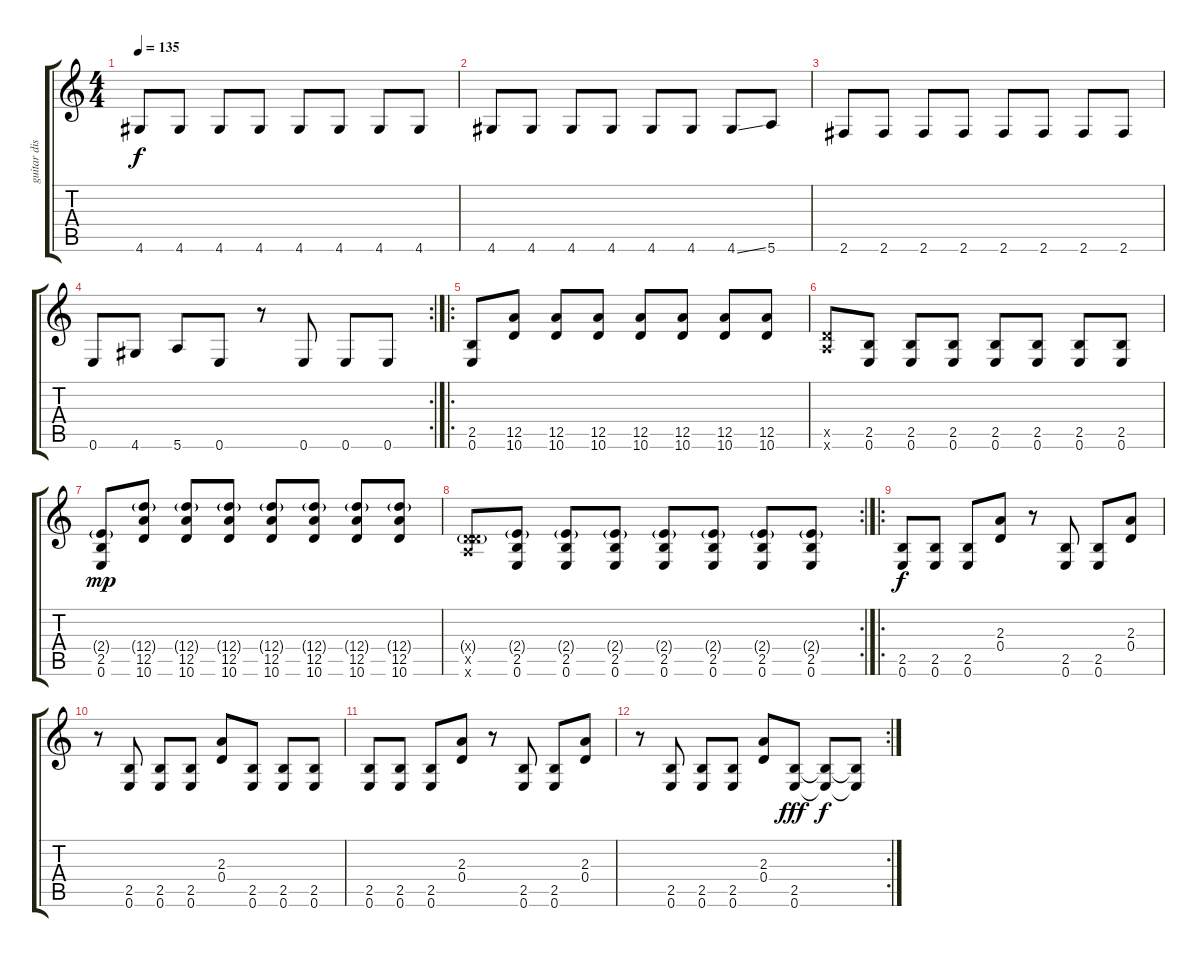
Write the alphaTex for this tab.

\track ("guitar dist." "guitar dis") {instrument distortionguitar}
\staff {score tabs}
\tuning (E4 B3 G3 D3 A2 E2) {hide}
\ts (4 4)
\tempo 135
\clef g2
\ks c
4.6.8{dy f volume 14 balance 8 instrument distortionguitar} 4.6.8 4.6.8 4.6.8 4.6.8 4.6.8 4.6.8 4.6.8 |
4.6.8 4.6.8 4.6.8 4.6.8 4.6.8 4.6.8 4.6{ss}.8 5.6.8 |
2.6.8 2.6.8 2.6.8 2.6.8 2.6.8 2.6.8 2.6.8 2.6.8 |
\rc 2
0.6.8 4.6.8 5.6.8 0.6.8 r.8 0.6.8 0.6.8 0.6.8 |
\ro
(2.5 0.6).8{volume 14 balance 8 instrument distortionguitar} (12.5 10.6).8 (12.5 10.6).8 (12.5 10.6).8 (12.5 10.6).8 (12.5 10.6).8 (12.5 10.6).8 (12.5 10.6).8 |
(0.5{x} 10.6{x}).8 (2.5 0.6).8 (2.5 0.6).8 (2.5 0.6).8 (2.5 0.6).8 (2.5 0.6).8 (2.5 0.6).8 (2.5 0.6).8 |
(2.4{g} 2.5 0.6).8{dy mp volume 14 balance 8 instrument distortionguitar} (12.4{g} 12.5 10.6).8 (12.4{g} 12.5 10.6).8 (12.4{g} 12.5 10.6).8 (12.4{g} 12.5 10.6).8 (12.4{g} 12.5 10.6).8 (12.4{g} 12.5 10.6).8 (12.4{g} 12.5 10.6).8 |
\rc 2
(0.4{g x} 0.5{x} 10.6{x}).8 (2.4{g} 2.5 0.6).8 (2.4{g} 2.5 0.6).8 (2.4{g} 2.5 0.6).8 (2.4{g} 2.5 0.6).8 (2.4{g} 2.5 0.6).8 (2.4{g} 2.5 0.6).8 (2.4{g} 2.5 0.6).8 |
\ro
(2.5 0.6).8{dy f} (2.5 0.6).8 (2.5 0.6).8 (2.3 0.4).8 r.8 (2.5 0.6).8 (2.5 0.6).8 (2.3 0.4).8 |
r.8 (2.5 0.6).8 (2.5 0.6).8 (2.5 0.6).8 (2.3 0.4).8 (2.5 0.6).8 (2.5 0.6).8 (2.5 0.6).8 |
(2.5 0.6).8 (2.5 0.6).8 (2.5 0.6).8 (2.3 0.4).8 r.8 (2.5 0.6).8 (2.5 0.6).8 (2.3 0.4).8 |
\rc 2
r.8 (2.5 0.6).8 (2.5 0.6).8 (2.5 0.6).8 (2.3 0.4).8 (2.5 0.6).8{dy fff} (2.5{t} 0.6{t}).8{dy f} (2.5{t} 0.6{t}).8
